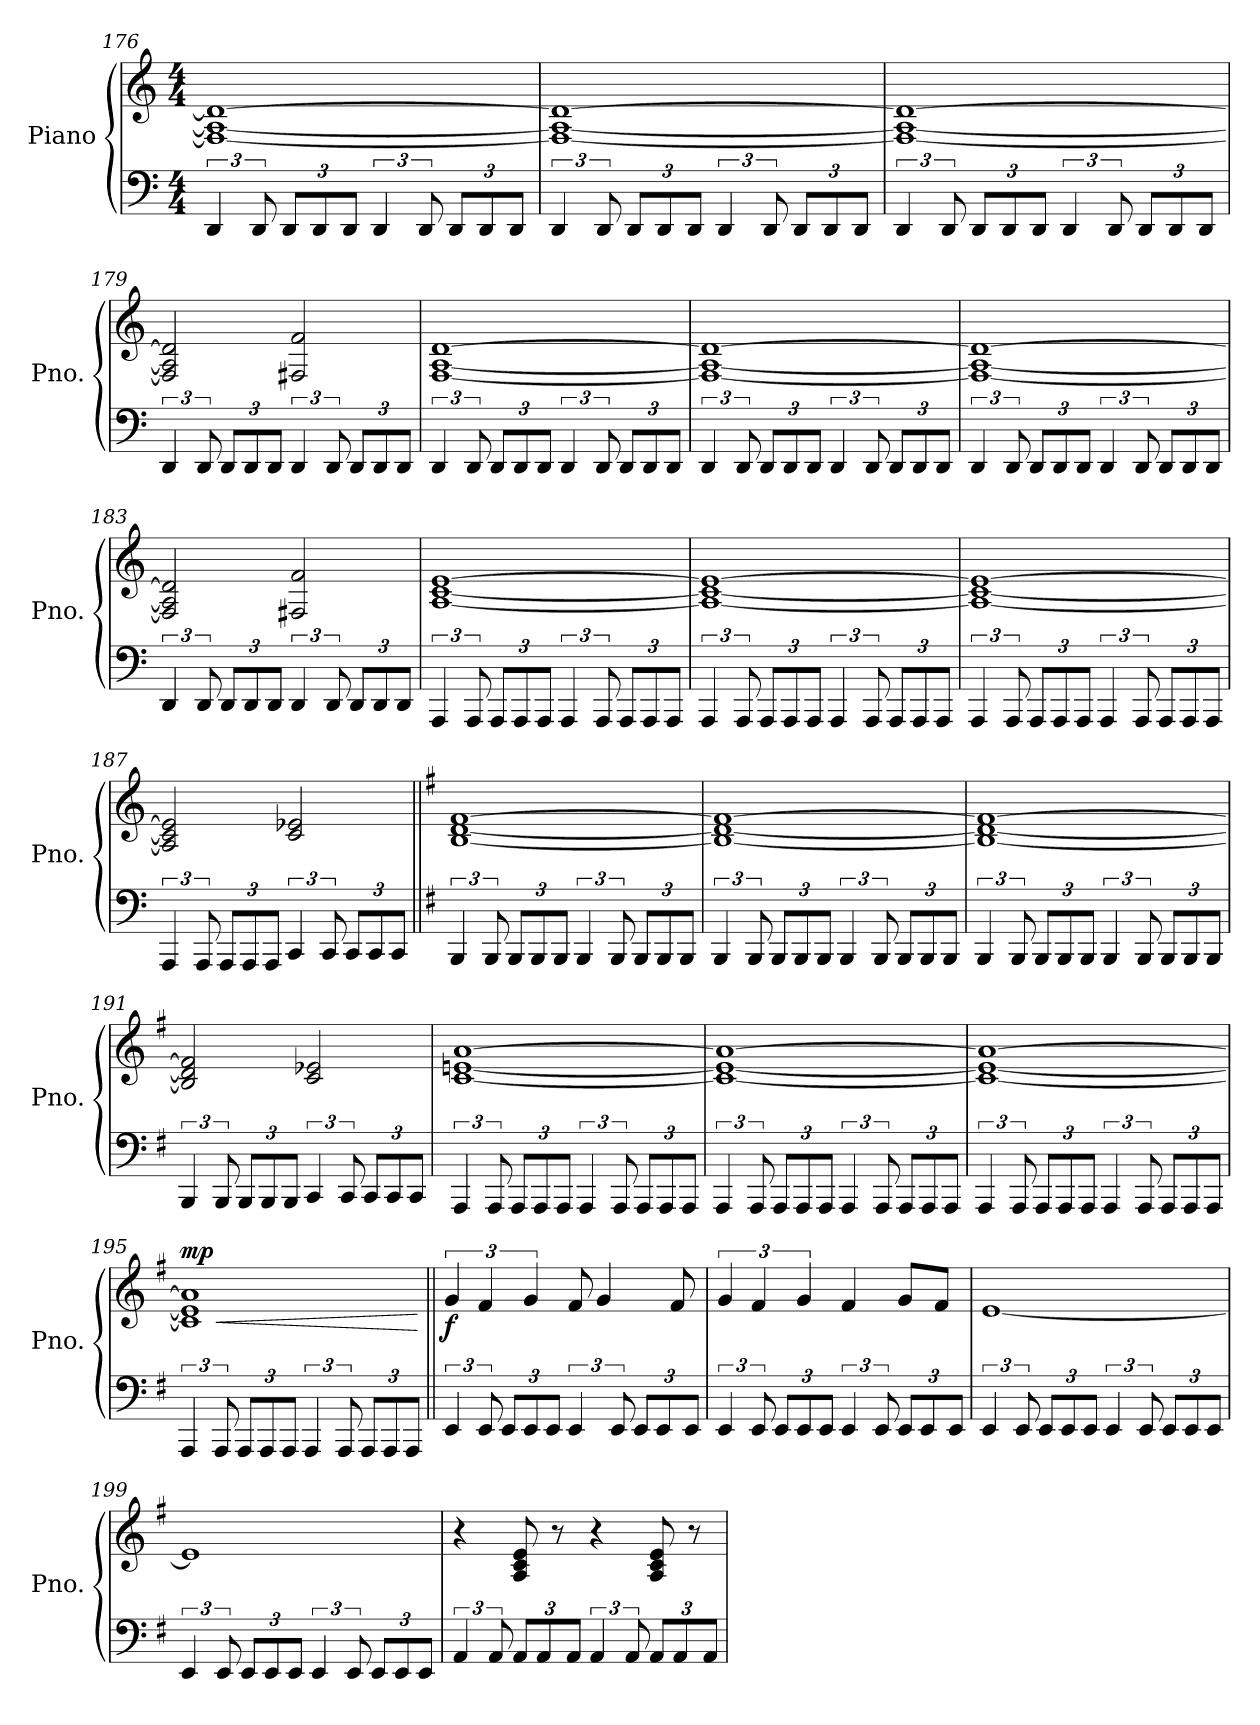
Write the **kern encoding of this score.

**kern	**kern	**dynam
*part1	*part1	*part1
*staff2	*staff1	*staff1/2
*I"Piano	*	*
*I'Pno.	*	*
*clefF4	*clefG2	*
*k[]	*k[]	*
*M4/4	*M4/4	*
=176	=176	=176
6DD/	1F_ 1A_ 1d_	.
12DD/	.	.
*Xbrackettup	*	*
12DD/L	.	.
12DD/	.	.
12DD/J	.	.
*brackettup	*	*
6DD/	.	.
12DD/	.	.
*Xbrackettup	*	*
12DD/L	.	.
12DD/	.	.
12DD/J	.	.
!!LO:LB:g=z
=177	=177	=177
*brackettup	*	*
6DD/	1F_ 1A_ 1d_	.
12DD/	.	.
*Xbrackettup	*	*
12DD/L	.	.
12DD/	.	.
12DD/J	.	.
*brackettup	*	*
6DD/	.	.
12DD/	.	.
*Xbrackettup	*	*
12DD/L	.	.
12DD/	.	.
12DD/J	.	.
=178	=178	=178
*brackettup	*	*
6DD/	1F_ 1A_ 1d_	.
12DD/	.	.
*Xbrackettup	*	*
12DD/L	.	.
12DD/	.	.
12DD/J	.	.
*brackettup	*	*
6DD/	.	.
12DD/	.	.
*Xbrackettup	*	*
12DD/L	.	.
12DD/	.	.
12DD/J	.	.
=179	=179	=179
*brackettup	*	*
6DD/	2F/] 2A/] 2d/]	.
12DD/	.	.
*Xbrackettup	*	*
12DD/L	.	.
12DD/	.	.
12DD/J	.	.
*brackettup	*	*
6DD/	2F#X/ 2f/	.
12DD/	.	.
*Xbrackettup	*	*
12DD/L	.	.
12DD/	.	.
12DD/J	.	.
!!LO:LB:g=z
=180	=180	=180
*brackettup	*	*
6DD/	[1F [1A [1d	.
12DD/	.	.
*Xbrackettup	*	*
12DD/L	.	.
12DD/	.	.
12DD/J	.	.
*brackettup	*	*
6DD/	.	.
12DD/	.	.
*Xbrackettup	*	*
12DD/L	.	.
12DD/	.	.
12DD/J	.	.
=181	=181	=181
*brackettup	*	*
6DD/	1F_ 1A_ 1d_	.
12DD/	.	.
*Xbrackettup	*	*
12DD/L	.	.
12DD/	.	.
12DD/J	.	.
*brackettup	*	*
6DD/	.	.
12DD/	.	.
*Xbrackettup	*	*
12DD/L	.	.
12DD/	.	.
12DD/J	.	.
=182	=182	=182
*brackettup	*	*
6DD/	1F_ 1A_ 1d_	.
12DD/	.	.
*Xbrackettup	*	*
12DD/L	.	.
12DD/	.	.
12DD/J	.	.
*brackettup	*	*
6DD/	.	.
12DD/	.	.
*Xbrackettup	*	*
12DD/L	.	.
12DD/	.	.
12DD/J	.	.
!!LO:PB:g=z
=183	=183	=183
*brackettup	*	*
6DD/	2F/] 2A/] 2d/]	.
12DD/	.	.
*Xbrackettup	*	*
12DD/L	.	.
12DD/	.	.
12DD/J	.	.
*brackettup	*	*
6DD/	2F#X/ 2f/	.
12DD/	.	.
*Xbrackettup	*	*
12DD/L	.	.
12DD/	.	.
12DD/J	.	.
=184	=184	=184
*brackettup	*	*
6AAA/	[1A [1c [1e	.
12AAA/	.	.
*Xbrackettup	*	*
12AAA/L	.	.
12AAA/	.	.
12AAA/J	.	.
*brackettup	*	*
6AAA/	.	.
12AAA/	.	.
*Xbrackettup	*	*
12AAA/L	.	.
12AAA/	.	.
12AAA/J	.	.
=185	=185	=185
*brackettup	*	*
6AAA/	1A_ 1c_ 1e_	.
12AAA/	.	.
*Xbrackettup	*	*
12AAA/L	.	.
12AAA/	.	.
12AAA/J	.	.
*brackettup	*	*
6AAA/	.	.
12AAA/	.	.
*Xbrackettup	*	*
12AAA/L	.	.
12AAA/	.	.
12AAA/J	.	.
!!LO:LB:g=z
=186	=186	=186
*brackettup	*	*
6AAA/	1A_ 1c_ 1e_	.
12AAA/	.	.
*Xbrackettup	*	*
12AAA/L	.	.
12AAA/	.	.
12AAA/J	.	.
*brackettup	*	*
6AAA/	.	.
12AAA/	.	.
*Xbrackettup	*	*
12AAA/L	.	.
12AAA/	.	.
12AAA/J	.	.
=187	=187	=187
*brackettup	*	*
6AAA/	2A/] 2c/] 2e/]	.
12AAA/	.	.
*Xbrackettup	*	*
12AAA/L	.	.
12AAA/	.	.
12AAA/J	.	.
*brackettup	*	*
6CC/	2c/ 2e-X/	.
12CC/	.	.
*Xbrackettup	*	*
12CC/L	.	.
12CC/	.	.
12CC/J	.	.
=188||	=188||	=188||
*k[f#]	*k[f#]	*
*brackettup	*	*
6BBB/	[1B [1d [1f#	.
12BBB/	.	.
*Xbrackettup	*	*
12BBB/L	.	.
12BBB/	.	.
12BBB/J	.	.
*brackettup	*	*
6BBB/	.	.
12BBB/	.	.
*Xbrackettup	*	*
12BBB/L	.	.
12BBB/	.	.
12BBB/J	.	.
!!LO:LB:g=z
=189	=189	=189
*brackettup	*	*
6BBB/	1B_ 1d_ 1f#_	.
12BBB/	.	.
*Xbrackettup	*	*
12BBB/L	.	.
12BBB/	.	.
12BBB/J	.	.
*brackettup	*	*
6BBB/	.	.
12BBB/	.	.
*Xbrackettup	*	*
12BBB/L	.	.
12BBB/	.	.
12BBB/J	.	.
=190	=190	=190
*brackettup	*	*
6BBB/	1B_ 1d_ 1f#_	.
12BBB/	.	.
*Xbrackettup	*	*
12BBB/L	.	.
12BBB/	.	.
12BBB/J	.	.
*brackettup	*	*
6BBB/	.	.
12BBB/	.	.
*Xbrackettup	*	*
12BBB/L	.	.
12BBB/	.	.
12BBB/J	.	.
=191	=191	=191
*brackettup	*	*
6BBB/	2B/] 2d/] 2f#/]	.
12BBB/	.	.
*Xbrackettup	*	*
12BBB/L	.	.
12BBB/	.	.
12BBB/J	.	.
*brackettup	*	*
6CC/	2c/ 2e-X/	.
12CC/	.	.
*Xbrackettup	*	*
12CC/L	.	.
12CC/	.	.
12CC/J	.	.
!!LO:LB:g=z
=192	=192	=192
*brackettup	*	*
6AAA/	[1c [1en [1a	.
12AAA/	.	.
*Xbrackettup	*	*
12AAA/L	.	.
12AAA/	.	.
12AAA/J	.	.
*brackettup	*	*
6AAA/	.	.
12AAA/	.	.
*Xbrackettup	*	*
12AAA/L	.	.
12AAA/	.	.
12AAA/J	.	.
=193	=193	=193
*brackettup	*	*
6AAA/	1c_ 1e_ 1a_	.
12AAA/	.	.
*Xbrackettup	*	*
12AAA/L	.	.
12AAA/	.	.
12AAA/J	.	.
*brackettup	*	*
6AAA/	.	.
12AAA/	.	.
*Xbrackettup	*	*
12AAA/L	.	.
12AAA/	.	.
12AAA/J	.	.
=194	=194	=194
*brackettup	*	*
6AAA/	1c_ 1e_ 1a_	.
12AAA/	.	.
*Xbrackettup	*	*
12AAA/L	.	.
12AAA/	.	.
12AAA/J	.	.
*brackettup	*	*
6AAA/	.	.
12AAA/	.	.
*Xbrackettup	*	*
12AAA/L	.	.
12AAA/	.	.
12AAA/J	.	.
!!LO:LB:g=z
=195	=195	=195
*brackettup	*	*
!	!	!LO:HP:b
!	!	!LO:DY:n=1:a
6AAA/	1c] 1e] 1a]	< mp
12AAA/	.	.
*Xbrackettup	*	*
12AAA/L	.	.
12AAA/	.	.
12AAA/J	.	.
*brackettup	*	*
6AAA/	.	.
12AAA/	.	.
*Xbrackettup	*	*
12AAA/L	.	.
12AAA/	.	.
12AAA/J	.	.
.	.	[
=196||	=196||	=196||
*brackettup	*	*
!	!	!LO:DY:b
6EE/	6g/	f
12EE/	6f#/	.
*Xbrackettup	*	*
12EE/L	.	.
12EE/	6g/	.
12EE/J	.	.
*brackettup	*	*
6EE/	8f#/	.
.	4g/	.
12EE/	.	.
*Xbrackettup	*	*
12EE/L	.	.
12EE/	.	.
.	8f#/	.
12EE/J	.	.
=197	=197	=197
*brackettup	*	*
6EE/	6g/	.
12EE/	6f#/	.
*Xbrackettup	*	*
12EE/L	.	.
12EE/	6g/	.
12EE/J	.	.
*brackettup	*	*
6EE/	4f#/	.
12EE/	.	.
*Xbrackettup	*	*
12EE/L	8g/L	.
12EE/	.	.
.	8f#/J	.
12EE/J	.	.
!!LO:PB:g=z
=198	=198	=198
*brackettup	*	*
6EE/	[1e	.
12EE/	.	.
*Xbrackettup	*	*
12EE/L	.	.
12EE/	.	.
12EE/J	.	.
*brackettup	*	*
6EE/	.	.
12EE/	.	.
*Xbrackettup	*	*
12EE/L	.	.
12EE/	.	.
12EE/J	.	.
=199	=199	=199
*brackettup	*	*
6EE/	1e]	.
12EE/	.	.
*Xbrackettup	*	*
12EE/L	.	.
12EE/	.	.
12EE/J	.	.
*brackettup	*	*
6EE/	.	.
12EE/	.	.
*Xbrackettup	*	*
12EE/L	.	.
12EE/	.	.
12EE/J	.	.
=200	=200	=200
*brackettup	*	*
6AA/	4r	.
12AA/	.	.
*Xbrackettup	*	*
12AA/L	8A/ 8c/ 8e/	.
12AA/	.	.
.	8r	.
12AA/J	.	.
*brackettup	*	*
6AA/	4r	.
12AA/	.	.
*Xbrackettup	*	*
12AA/L	8A/ 8c/ 8e/	.
12AA/	.	.
.	8r	.
12AA/J	.	.
=	=	=
*-	*-	*-
